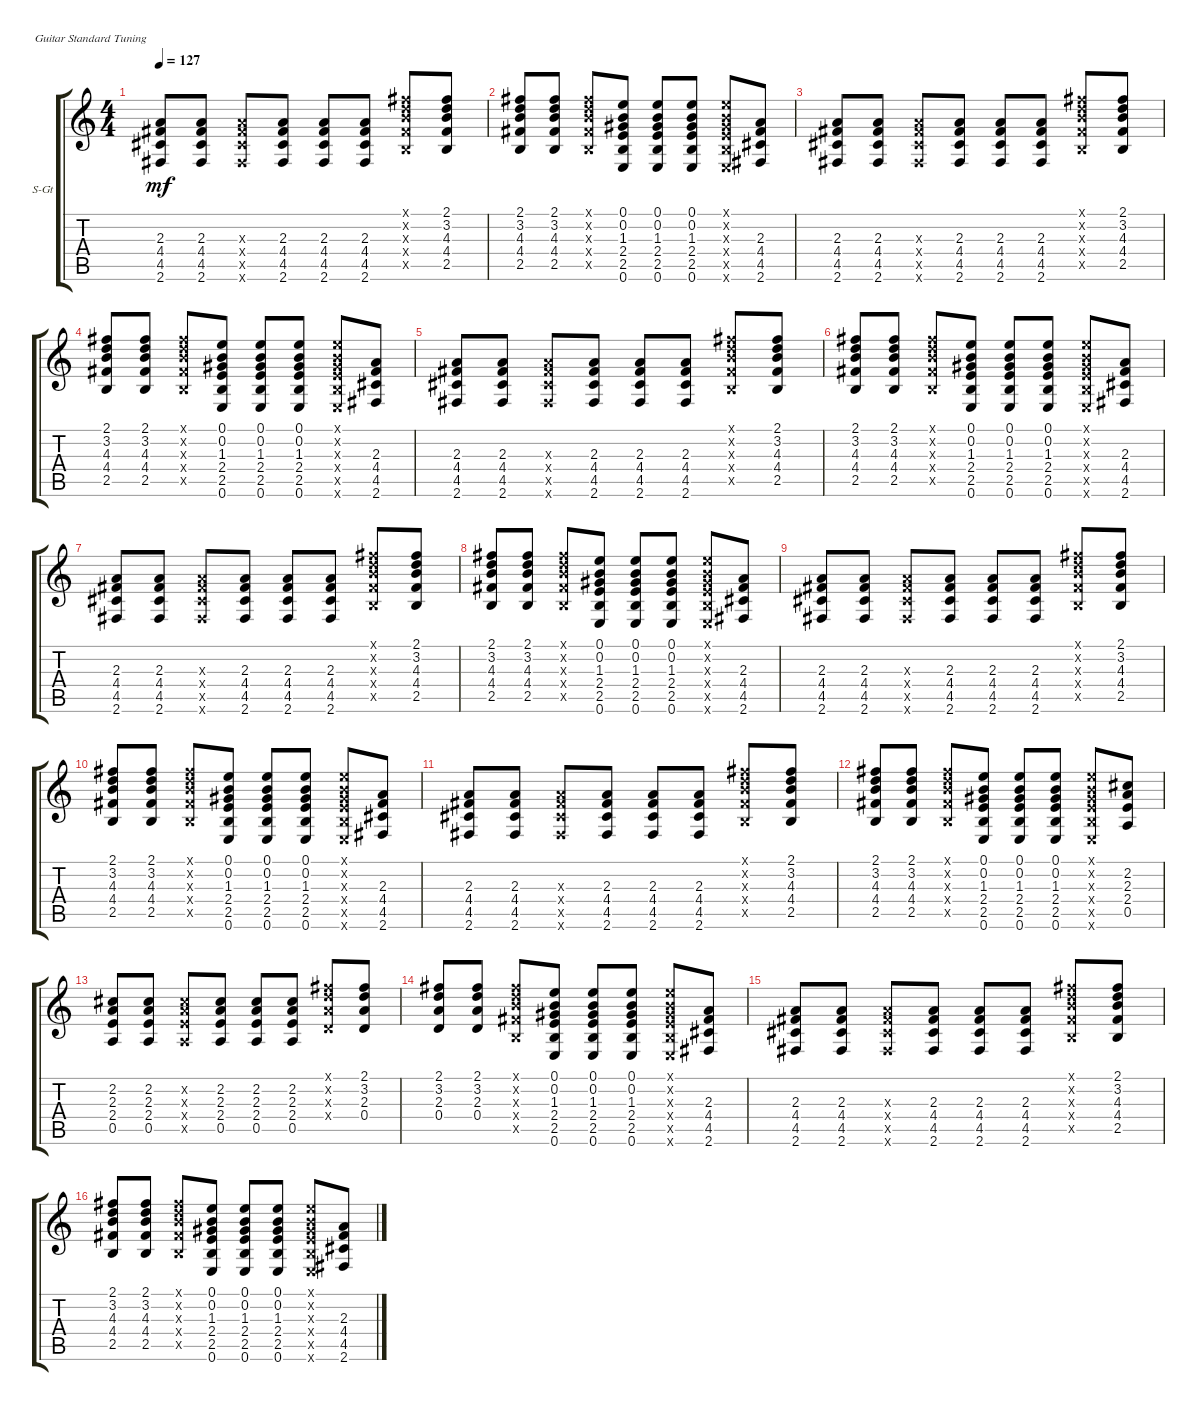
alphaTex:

\defaultSystemsLayout 4
\bracketExtendMode groupsimilarinstruments
\firstSystemTrackNameOrientation horizontal
\otherSystemsTrackNameOrientation horizontal
\track ("Rhythm Steel Guitar" "S-Gt") {instrument acousticguitarsteel}
\staff {score tabs}
\tuning (E4 B3 G3 D3 A2 E2)
\ts (4 4)
\tempo 127
\clef g2
\ks c
(2.6 4.5 4.4 2.3).8{dy mf} (2.6 4.5 4.4 2.3).8 (2.6{x} 4.5{x} 4.4{x} 2.3{x}).8 (2.6 4.5 4.4 2.3).8 (2.6 4.5 4.4 2.3).8 (2.6 4.5 4.4 2.3).8 (2.5{x} 4.4{x} 4.3{x} 3.2{x} 2.1{x}).8 (2.5 4.4 4.3 3.2 2.1).8 |
(2.5 4.4 4.3 3.2 2.1).8 (2.5 4.4 4.3 3.2 2.1).8 (2.5{x} 4.4{x} 4.3{x} 3.2{x} 2.1{x}).8 (0.6 2.5 2.4 1.3 0.2 0.1).8 (0.6 2.5 2.4 1.3 0.2 0.1).8 (0.6 2.5 2.4 1.3 0.2 0.1).8 (0.6{x} 2.5{x} 2.4{x} 1.3{x} 0.2{x} 0.1{x}).8 (2.6 4.5 4.4 2.3).8 |
(2.6 4.5 4.4 2.3).8 (2.6 4.5 4.4 2.3).8 (2.6{x} 4.5{x} 4.4{x} 2.3{x}).8 (2.6 4.5 4.4 2.3).8 (2.6 4.5 4.4 2.3).8 (2.6 4.5 4.4 2.3).8 (2.5{x} 4.4{x} 4.3{x} 3.2{x} 2.1{x}).8 (2.5 4.4 4.3 3.2 2.1).8 |
(2.5 4.4 4.3 3.2 2.1).8 (2.5 4.4 4.3 3.2 2.1).8 (2.5{x} 4.4{x} 4.3{x} 3.2{x} 2.1{x}).8 (0.6 2.5 2.4 1.3 0.2 0.1).8 (0.6 2.5 2.4 1.3 0.2 0.1).8 (0.6 2.5 2.4 1.3 0.2 0.1).8 (0.6{x} 2.5{x} 2.4{x} 1.3{x} 0.2{x} 0.1{x}).8 (2.6 4.5 4.4 2.3).8 |
(2.6 4.5 4.4 2.3).8 (2.6 4.5 4.4 2.3).8 (2.6{x} 4.5{x} 4.4{x} 2.3{x}).8 (2.6 4.5 4.4 2.3).8 (2.6 4.5 4.4 2.3).8 (2.6 4.5 4.4 2.3).8 (2.5{x} 4.4{x} 4.3{x} 3.2{x} 2.1{x}).8 (2.5 4.4 4.3 3.2 2.1).8 |
(2.5 4.4 4.3 3.2 2.1).8 (2.5 4.4 4.3 3.2 2.1).8 (2.5{x} 4.4{x} 4.3{x} 3.2{x} 2.1{x}).8 (0.6 2.5 2.4 1.3 0.2 0.1).8 (0.6 2.5 2.4 1.3 0.2 0.1).8 (0.6 2.5 2.4 1.3 0.2 0.1).8 (0.6{x} 2.5{x} 2.4{x} 1.3{x} 0.2{x} 0.1{x}).8 (2.6 4.5 4.4 2.3).8 |
(2.6 4.5 4.4 2.3).8 (2.6 4.5 4.4 2.3).8 (2.6{x} 4.5{x} 4.4{x} 2.3{x}).8 (2.6 4.5 4.4 2.3).8 (2.6 4.5 4.4 2.3).8 (2.6 4.5 4.4 2.3).8 (2.5{x} 4.4{x} 4.3{x} 3.2{x} 2.1{x}).8 (2.5 4.4 4.3 3.2 2.1).8 |
(2.5 4.4 4.3 3.2 2.1).8 (2.5 4.4 4.3 3.2 2.1).8 (2.5{x} 4.4{x} 4.3{x} 3.2{x} 2.1{x}).8 (0.6 2.5 2.4 1.3 0.2 0.1).8 (0.6 2.5 2.4 1.3 0.2 0.1).8 (0.6 2.5 2.4 1.3 0.2 0.1).8 (0.6{x} 2.5{x} 2.4{x} 1.3{x} 0.2{x} 0.1{x}).8 (2.6 4.5 4.4 2.3).8 |
(2.6 4.5 4.4 2.3).8 (2.6 4.5 4.4 2.3).8 (2.6{x} 4.5{x} 4.4{x} 2.3{x}).8 (2.6 4.5 4.4 2.3).8 (2.6 4.5 4.4 2.3).8 (2.6 4.5 4.4 2.3).8 (2.5{x} 4.4{x} 4.3{x} 3.2{x} 2.1{x}).8 (2.5 4.4 4.3 3.2 2.1).8 |
(2.5 4.4 4.3 3.2 2.1).8 (2.5 4.4 4.3 3.2 2.1).8 (2.5{x} 4.4{x} 4.3{x} 3.2{x} 2.1{x}).8 (0.6 2.5 2.4 1.3 0.2 0.1).8 (0.6 2.5 2.4 1.3 0.2 0.1).8 (0.6 2.5 2.4 1.3 0.2 0.1).8 (0.6{x} 2.5{x} 2.4{x} 1.3{x} 0.2{x} 0.1{x}).8 (2.6 4.5 4.4 2.3).8 |
(2.6 4.5 4.4 2.3).8 (2.6 4.5 4.4 2.3).8 (2.6{x} 4.5{x} 4.4{x} 2.3{x}).8 (2.6 4.5 4.4 2.3).8 (2.6 4.5 4.4 2.3).8 (2.6 4.5 4.4 2.3).8 (2.5{x} 4.4{x} 4.3{x} 3.2{x} 2.1{x}).8 (2.5 4.4 4.3 3.2 2.1).8 |
(2.5 4.4 4.3 3.2 2.1).8 (2.5 4.4 4.3 3.2 2.1).8 (2.5{x} 4.4{x} 4.3{x} 3.2{x} 2.1{x}).8 (0.6 2.5 2.4 1.3 0.2 0.1).8 (0.6 2.5 2.4 1.3 0.2 0.1).8 (0.6 2.5 2.4 1.3 0.2 0.1).8 (0.6{x} 2.5{x} 2.4{x} 1.3{x} 0.2{x} 0.1{x}).8 (0.5 2.4 2.3 2.2).8 |
(0.5 2.4 2.3 2.2).8 (0.5 2.4 2.3 2.2).8 (0.5{x} 2.4{x} 2.3{x} 2.2{x}).8 (0.5 2.4 2.3 2.2).8 (0.5 2.4 2.3 2.2).8 (0.5 2.4 2.3 2.2).8 (0.4{x} 2.3{x} 3.2{x} 2.1{x}).8 (0.4 2.3 3.2 2.1).8 |
(0.4 2.3 3.2 2.1).8 (0.4 2.3 3.2 2.1).8 (2.5{x} 4.4{x} 4.3{x} 3.2{x} 2.1{x}).8 (0.6 2.5 2.4 1.3 0.2 0.1).8 (0.6 2.5 2.4 1.3 0.2 0.1).8 (0.6 2.5 2.4 1.3 0.2 0.1).8 (0.6{x} 2.5{x} 2.4{x} 1.3{x} 0.2{x} 0.1{x}).8 (2.6 4.5 4.4 2.3).8 |
(2.6 4.5 4.4 2.3).8 (2.6 4.5 4.4 2.3).8 (2.6{x} 4.5{x} 4.4{x} 2.3{x}).8 (2.6 4.5 4.4 2.3).8 (2.6 4.5 4.4 2.3).8 (2.6 4.5 4.4 2.3).8 (2.5{x} 4.4{x} 4.3{x} 3.2{x} 2.1{x}).8 (2.5 4.4 4.3 3.2 2.1).8 |
(2.5 4.4 4.3 3.2 2.1).8 (2.5 4.4 4.3 3.2 2.1).8 (2.5{x} 4.4{x} 4.3{x} 3.2{x} 2.1{x}).8 (0.6 2.5 2.4 1.3 0.2 0.1).8 (0.6 2.5 2.4 1.3 0.2 0.1).8 (0.6 2.5 2.4 1.3 0.2 0.1).8 (0.6{x} 2.5{x} 2.4{x} 1.3{x} 0.2{x} 0.1{x}).8 (2.6 4.5 4.4 2.3).8
